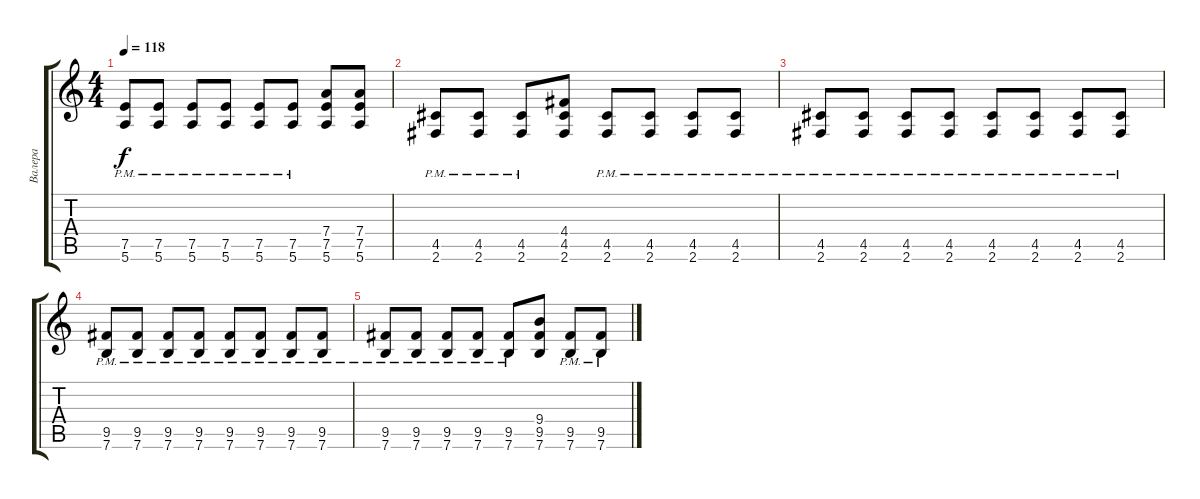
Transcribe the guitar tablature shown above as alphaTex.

\track ("Валера" "Валера") {instrument distortionguitar}
\staff {score tabs}
\tuning (E4 B3 G3 D3 A2 E2) {hide}
\ts (4 4)
\tempo 118
\clef g2
\ks c
(7.5{pm} 5.6{pm}).8{dy f} (7.5{pm} 5.6{pm}).8 (7.5{pm} 5.6{pm}).8 (7.5{pm} 5.6{pm}).8 (7.5{pm} 5.6{pm}).8 (7.5{pm} 5.6{pm}).8 (7.4 7.5 5.6).8 (7.4 7.5 5.6).8 |
(4.5{pm} 2.6{pm}).8 (4.5{pm} 2.6{pm}).8 (4.5{pm} 2.6{pm}).8 (4.4 4.5 2.6).8 (4.5{pm} 2.6{pm}).8 (4.5{pm} 2.6{pm}).8 (4.5{pm} 2.6{pm}).8 (4.5{pm} 2.6{pm}).8 |
(4.5{pm} 2.6{pm}).8 (4.5{pm} 2.6{pm}).8 (4.5{pm} 2.6{pm}).8 (4.5{pm} 2.6{pm}).8 (4.5{pm} 2.6{pm}).8 (4.5{pm} 2.6{pm}).8 (4.5{pm} 2.6{pm}).8 (4.5{pm} 2.6{pm}).8 |
(9.5{pm} 7.6{pm}).8 (9.5{pm} 7.6{pm}).8 (9.5{pm} 7.6{pm}).8 (9.5{pm} 7.6{pm}).8 (9.5{pm} 7.6{pm}).8 (9.5{pm} 7.6{pm}).8 (9.5{pm} 7.6{pm}).8 (9.5{pm} 7.6{pm}).8 |
(9.5{pm} 7.6{pm}).8 (9.5{pm} 7.6{pm}).8 (9.5{pm} 7.6{pm}).8 (9.5{pm} 7.6{pm}).8 (9.5{pm} 7.6{pm}).8 (9.4 9.5 7.6).8 (9.5{pm} 7.6{pm}).8 (9.5{pm} 7.6{pm}).8
